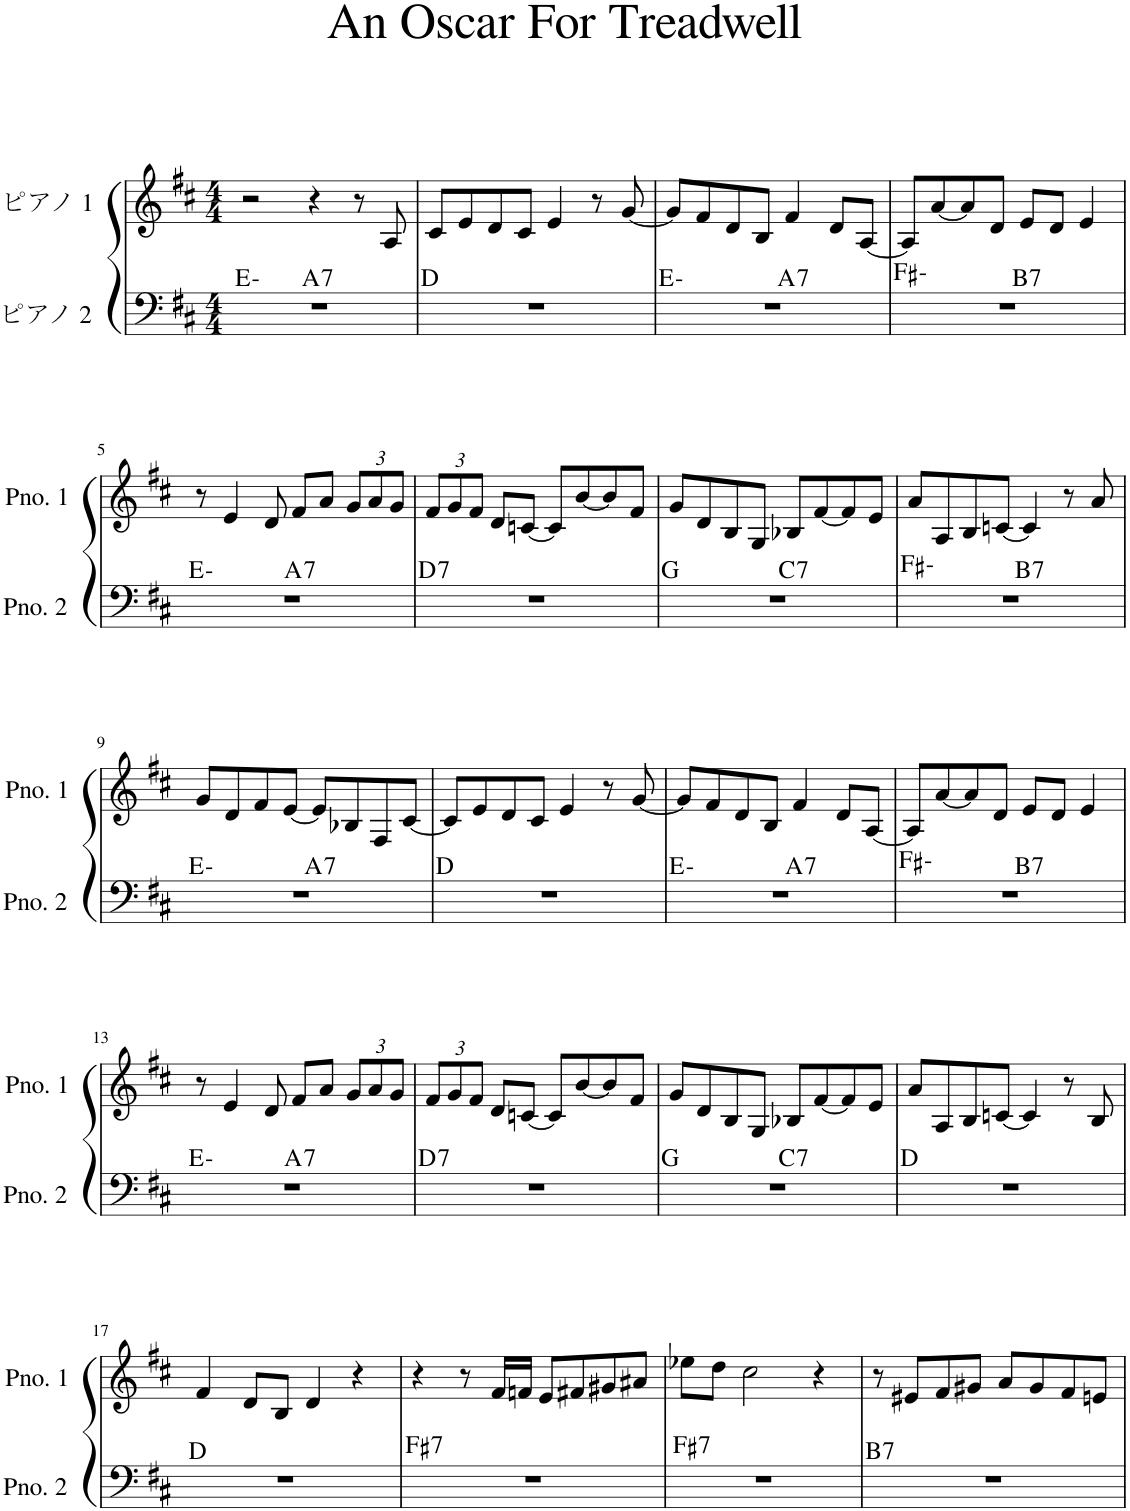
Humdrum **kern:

**kern	**harte	**kern
*part2	*part2	*part1
*staff2	*	*staff1
*I"ピアノ 2	*	*I"ピアノ 1
*clefF4	*	*clefG2
*k[f#c#]	*	*k[f#c#]
*M4/4	*	*M4/4
=1	=1	=1
*^	*	*
1r	2ryy	E:min	2r
!	!	!LO:H:kt=7	!
.	2ryy	A:7	4r
.	.	.	8r
.	.	.	8A/
*v	*v	*	*
=2	=2	=2
1r	D:maj	8c#/L
.	.	8e/
.	.	8d/
.	.	8c#/J
.	.	4e/
.	.	8r
.	.	[8g/
=3	=3	=3
*^	*	*
1r	2ryy	E:min	8g/L]
.	.	.	8f#/
.	.	.	8d/
.	.	.	8B/J
!	!	!LO:H:kt=7	!
.	2ryy	A:7	4f#/
.	.	.	8d/L
.	.	.	[8A/J
=4	=4	=4	=4
1r	2ryy	F#:min	8A/L]
.	.	.	[8a/
.	.	.	8a/]
.	.	.	8d/J
!	!	!LO:H:kt=7	!
.	2ryy	B:7	8e/L
.	.	.	8d/J
.	.	.	4e/
!!LO:LB:g=z
=5	=5	=5	=5
1r	2ryy	E:min	8r
.	.	.	4e/
.	.	.	8d/
!	!	!LO:H:kt=7	!
.	2ryy	A:7	8f#/L
.	.	.	8a/J
*	*	*	*Xbrackettup
.	.	.	12g/L
.	.	.	12a/
.	.	.	12g/J
=6	=6	=6	=6
!	!	!LO:H:kt=7	!
*v	*v	*	*
1r	D:7	12f#/L
.	.	12g/
.	.	12f#/J
.	.	8d/L
.	.	[8cn/J
.	.	8c/L]
.	.	[8b/
.	.	8b/]
.	.	8f#/J
=7	=7	=7
*^	*	*
1r	2ryy	G:maj	8g/L
.	.	.	8d/
.	.	.	8B/
.	.	.	8G/J
!	!	!LO:H:kt=7	!
.	2ryy	C:7	8B-X/L
.	.	.	[8f#/
.	.	.	8f#/]
.	.	.	8e/J
=8	=8	=8	=8
1r	2ryy	F#:min	8a/L
.	.	.	8A/
.	.	.	8B/
.	.	.	[8cn/J
!	!	!LO:H:kt=7	!
.	2ryy	B:7	4c/]
.	.	.	8r
.	.	.	8a/
!!LO:LB:g=z
=9	=9	=9	=9
1r	2ryy	E:min	8g/L
.	.	.	8d/
.	.	.	8f#/
.	.	.	[8e/J
!	!	!LO:H:kt=7	!
.	2ryy	A:7	8e/L]
.	.	.	8B-X/
.	.	.	8F#/
.	.	.	[8c#/J
*v	*v	*	*
=10	=10	=10
1r	D:maj	8c#/L]
.	.	8e/
.	.	8d/
.	.	8c#/J
.	.	4e/
.	.	8r
.	.	[8g/
=11	=11	=11
*^	*	*
1r	2ryy	E:min	8g/L]
.	.	.	8f#/
.	.	.	8d/
.	.	.	8B/J
!	!	!LO:H:kt=7	!
.	2ryy	A:7	4f#/
.	.	.	8d/L
.	.	.	[8A/J
=12	=12	=12	=12
1r	2ryy	F#:min	8A/L]
.	.	.	[8a/
.	.	.	8a/]
.	.	.	8d/J
!	!	!LO:H:kt=7	!
.	2ryy	B:7	8e/L
.	.	.	8d/J
.	.	.	4e/
!!LO:LB:g=z
=13	=13	=13	=13
1r	2ryy	E:min	8r
.	.	.	4e/
.	.	.	8d/
!	!	!LO:H:kt=7	!
.	2ryy	A:7	8f#/L
.	.	.	8a/J
.	.	.	12g/L
.	.	.	12a/
.	.	.	12g/J
=14	=14	=14	=14
!	!	!LO:H:kt=7	!
*v	*v	*	*
1r	D:7	12f#/L
.	.	12g/
.	.	12f#/J
.	.	8d/L
.	.	[8cn/J
.	.	8c/L]
.	.	[8b/
.	.	8b/]
.	.	8f#/J
=15	=15	=15
*^	*	*
1r	2ryy	G:maj	8g/L
.	.	.	8d/
.	.	.	8B/
.	.	.	8G/J
!	!	!LO:H:kt=7	!
.	2ryy	C:7	8B-X/L
.	.	.	[8f#/
.	.	.	8f#/]
.	.	.	8e/J
*v	*v	*	*
=16	=16	=16
1r	D:maj	8a/L
.	.	8A/
.	.	8B/
.	.	[8cn/J
.	.	4c/]
.	.	8r
.	.	8B/
!!LO:LB:g=z
=17	=17	=17
1r	D:maj	4f#/
.	.	8d/L
.	.	8B/J
.	.	4d/
.	.	4r
=18	=18	=18
!	!LO:H:kt=7	!
1r	F#:7	4r
.	.	8r
.	.	16f#/LL
.	.	16fn/JJ
.	.	8e/L
.	.	8f#X/
.	.	8g#X/
.	.	8a#X/J
=19	=19	=19
!	!LO:H:kt=7	!
1r	F#:7	8ee-X\L
.	.	8dd\J
.	.	2cc#\
.	.	4r
=20	=20	=20
!	!LO:H:kt=7	!
1r	B:7	8r
.	.	8e#X/L
.	.	8f#/
.	.	8g#X/J
.	.	8a/L
.	.	8g#/
.	.	8f#/
.	.	8en/J
=	=	=
*-	*-	*-
